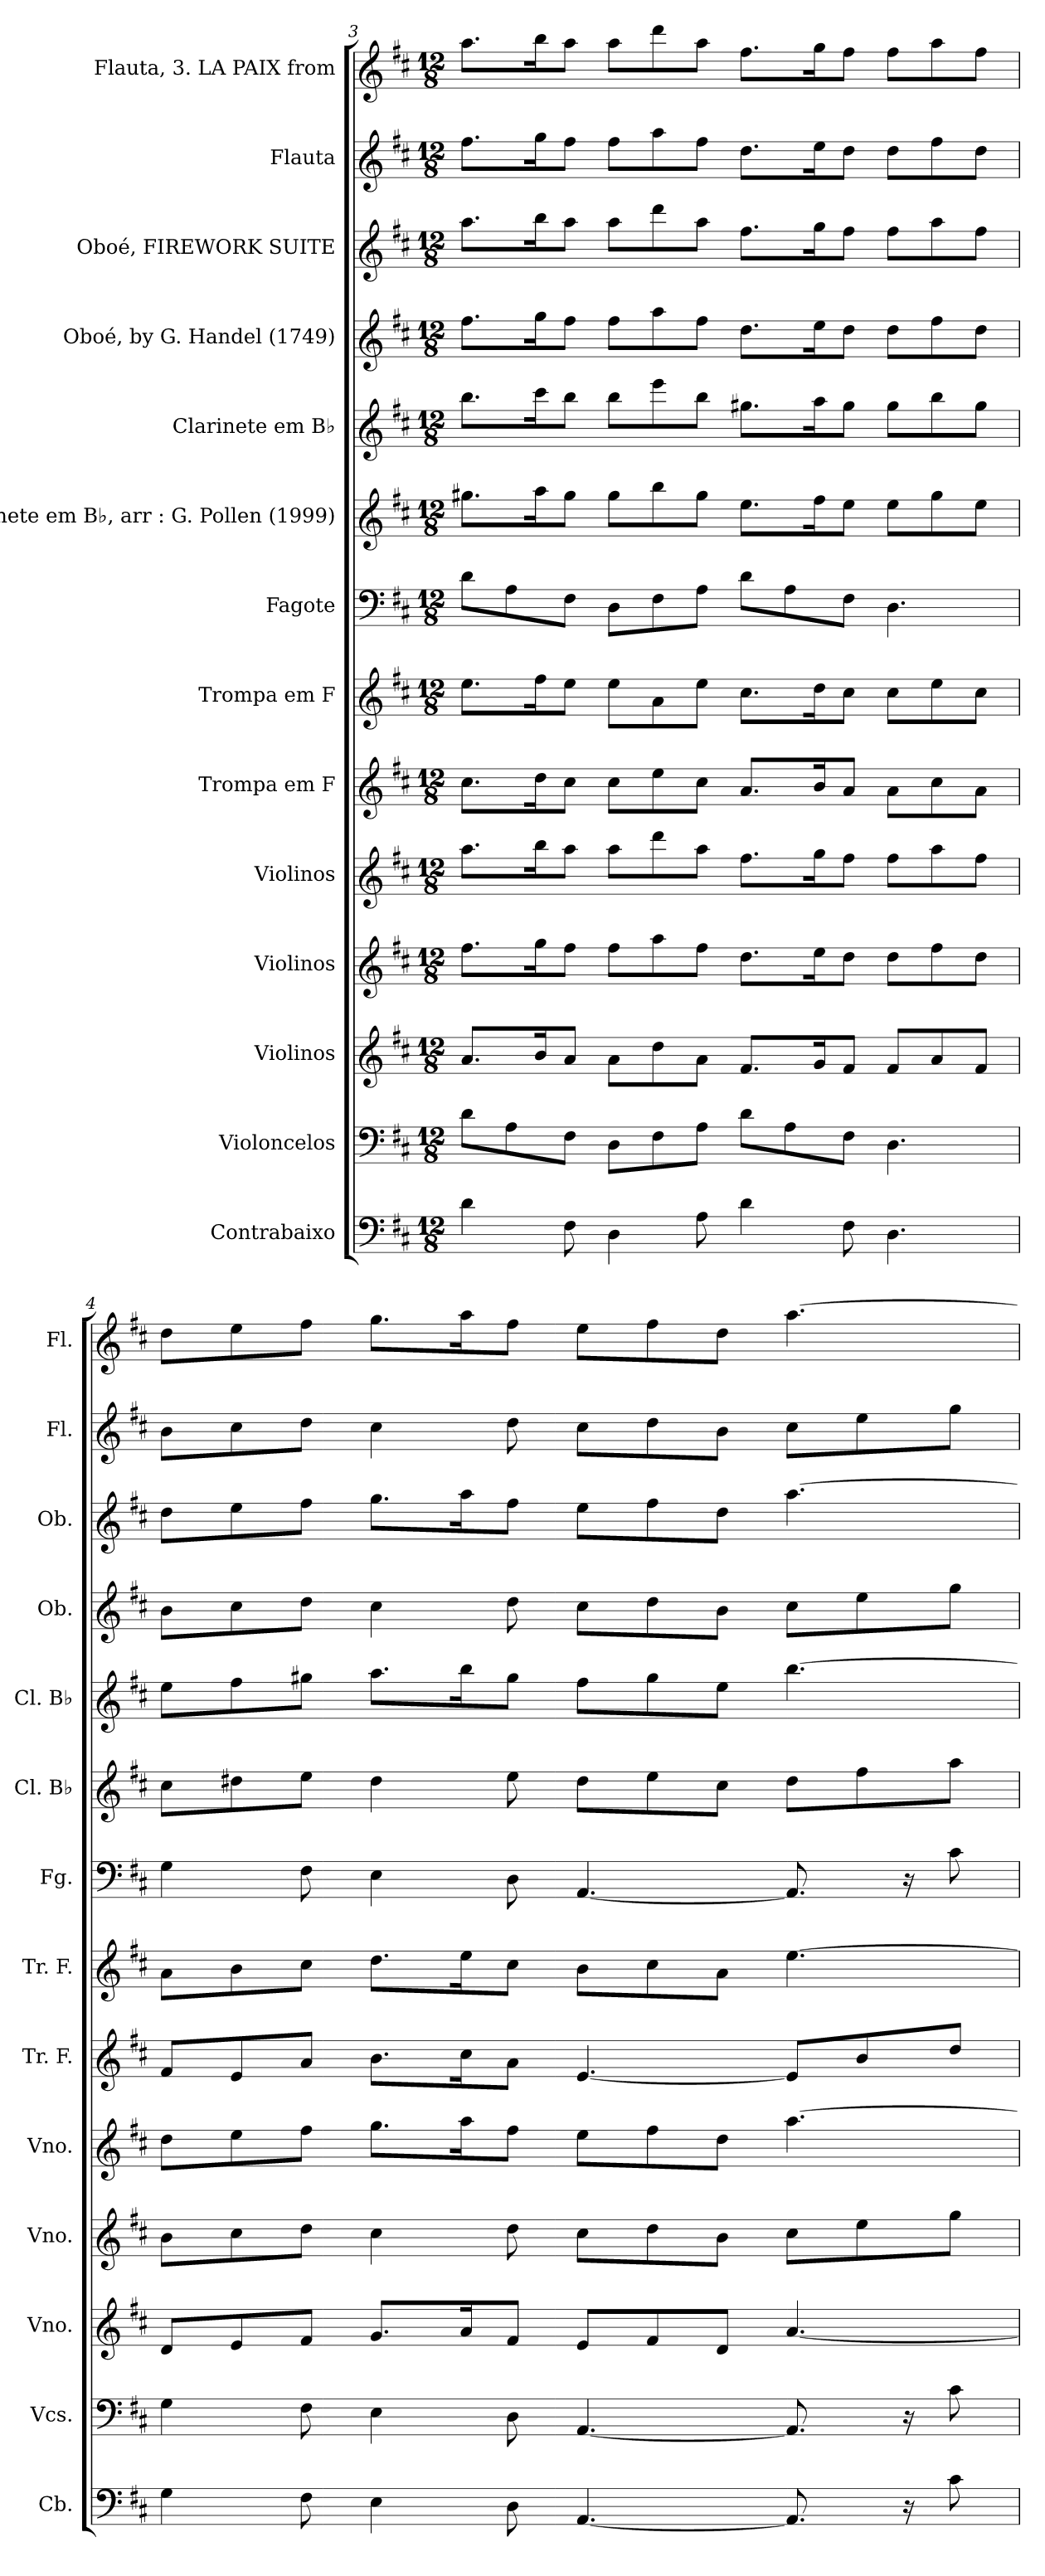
**kern	**kern	**kern	**kern	**kern	**kern	**kern	**kern	**kern	**kern	**kern	**kern	**kern	**kern
*part14	*part13	*part12	*part11	*part10	*part9	*part8	*part7	*part6	*part5	*part4	*part3	*part2	*part1
*staff14	*staff13	*staff12	*staff11	*staff10	*staff9	*staff8	*staff7	*staff6	*staff5	*staff4	*staff3	*staff2	*staff1
*I"Contrabaixo	*I"Violoncelos	*I"Violinos	*I"Violinos	*I"Violinos	*I"Trompa em F	*I"Trompa em F	*I"Fagote	*I"Clarinete em B♭, arr : G. Pollen (1999)	*I"Clarinete em B♭	*I"Oboé, by G. Handel (1749)	*I"Oboé, FIREWORK SUITE	*I"Flauta	*I"Flauta, 3. LA PAIX from
*I'Cb.	*I'Vcs.	*I'Vno.	*I'Vno.	*I'Vno.	*I'Tr. F.	*I'Tr. F.	*I'Fg.	*I'Cl. B♭	*I'Cl. B♭	*I'Ob.	*I'Ob.	*I'Fl.	*I'Fl.
*clefF4	*clefF4	*clefG2	*clefG2	*clefG2	*clefG2	*clefG2	*clefF4	*clefG2	*clefG2	*clefG2	*clefG2	*clefG2	*clefG2
*ITrd7c12	*	*	*	*	*ITrd4c7	*ITrd4c7	*	*ITrd1c2	*ITrd1c2	*	*	*	*
*k[f#c#]	*k[f#c#]	*k[f#c#]	*k[f#c#]	*k[f#c#]	*k[f#]	*k[f#]	*k[f#c#]	*k[]	*k[]	*k[f#c#]	*k[f#c#]	*k[f#c#]	*k[f#c#]
*M12/8	*M12/8	*M12/8	*M12/8	*M12/8	*M12/8	*M12/8	*M12/8	*M12/8	*M12/8	*M12/8	*M12/8	*M12/8	*M12/8
*MM54	*MM54	*MM54	*MM54	*MM54	*MM54	*MM54	*MM54	*MM54	*MM54	*MM54	*MM54	*MM54	*MM54
=3	=3	=3	=3	=3	=3	=3	=3	=3	=3	=3	=3	=3	=3
4D\	8d\L	8.a/L	8.ff#\L	8.aa\L	8.f#\L	8.a\L	8d\L	8.ff#X\L	8.aa\L	8.ff#\L	8.aa\L	8.ff#\L	8.aa\L
.	8A\	.	.	.	.	.	8A\	.	.	.	.	.	.
.	.	16b/K	16gg\K	16bb\K	16g\K	16b\K	.	16gg\K	16bb\K	16gg\K	16bb\K	16gg\K	16bb\K
8FF#\	8F#\J	8a/J	8ff#\J	8aa\J	8f#\J	8a\J	8F#\J	8ff#\J	8aa\J	8ff#\J	8aa\J	8ff#\J	8aa\J
*	*	*	*	*	*	*	*	*	*	*	*	*	*MM50
4DD\	8D\L	8a\L	8ff#\L	8aa\L	8f#\L	8a\L	8D\L	8ff#\L	8aa\L	8ff#\L	8aa\L	8ff#\L	8aa\L
.	8F#\	8dd\	8aa\	8ddd\	8a\	8d\	8F#\	8aa\	8ddd\	8aa\	8ddd\	8aa\	8ddd\
8AA\	8A\J	8a\J	8ff#\J	8aa\J	8f#\J	8a\J	8A\J	8ff#\J	8aa\J	8ff#\J	8aa\J	8ff#\J	8aa\J
*	*	*	*	*	*	*	*	*	*	*	*	*	*MM54
4D\	8d\L	8.f#/L	8.dd\L	8.ff#\L	8.d/L	8.f#\L	8d\L	8.dd\L	8.ff#X\L	8.dd\L	8.ff#\L	8.dd\L	8.ff#\L
.	8A\	.	.	.	.	.	8A\	.	.	.	.	.	.
.	.	16g/K	16ee\K	16gg\K	16e/K	16g\K	.	16ee\K	16gg\K	16ee\K	16gg\K	16ee\K	16gg\K
8FF#\	8F#\J	8f#/J	8dd\J	8ff#\J	8d/J	8f#\J	8F#\J	8dd\J	8ff#\J	8dd\J	8ff#\J	8dd\J	8ff#\J
*	*	*	*	*	*	*	*	*	*	*	*	*	*MM48
4.DD\	4.D\	8f#/L	8dd\L	8ff#\L	8d\L	8f#\L	4.D\	8dd\L	8ff#\L	8dd\L	8ff#\L	8dd\L	8ff#\L
.	.	8a/	8ff#\	8aa\	8f#\	8a\	.	8ff#\	8aa\	8ff#\	8aa\	8ff#\	8aa\
.	.	8f#/J	8dd\J	8ff#\J	8d\J	8f#\J	.	8dd\J	8ff#\J	8dd\J	8ff#\J	8dd\J	8ff#\J
!!LO:PB:g=z
=4	=4	=4	=4	=4	=4	=4	=4	=4	=4	=4	=4	=4	=4
*	*	*	*	*	*	*	*	*	*	*	*	*	*MM50
4GG\	4G\	8d/L	8b\L	8dd\L	8B/L	8d\L	4G\	8b\L	8dd\L	8b\L	8dd\L	8b\L	8dd\L
.	.	8e/	8cc#\	8ee\	8A/	8e\	.	8cc#X\	8ee\	8cc#\	8ee\	8cc#\	8ee\
8FF#\	8F#\	8f#/J	8dd\J	8ff#\J	8d/J	8f#\J	8F#\	8dd\J	8ff#X\J	8dd\J	8ff#\J	8dd\J	8ff#\J
4EE\	4E\	8.g/L	4cc#\	8.gg\L	8.e\L	8.g\L	4E\	4cc#\	8.gg\L	4cc#\	8.gg\L	4cc#\	8.gg\L
.	.	16a/K	.	16aa\K	16f#\K	16a\K	.	.	16aa\K	.	16aa\K	.	16aa\K
8DD\	8D\	8f#/J	8dd\	8ff#\J	8d\J	8f#\J	8D\	8dd\	8ff#\J	8dd\	8ff#\J	8dd\	8ff#\J
[4.AAA/	[4.AA/	8e/L	8cc#\L	8ee\L	[4.A/	8e\L	[4.AA/	8cc#\L	8ee\L	8cc#\L	8ee\L	8cc#\L	8ee\L
*	*	*	*	*	*	*	*	*	*	*	*	*	*MM44
.	.	8f#/	8dd\	8ff#\	.	8f#\	.	8dd\	8ff#\	8dd\	8ff#\	8dd\	8ff#\
*	*	*	*	*	*	*	*	*	*	*	*	*	*MM42
.	.	8d/J	8b\J	8dd\J	.	8d\J	.	8b\J	8dd\J	8b\J	8dd\J	8b\J	8dd\J
*	*	*	*	*	*	*	*	*	*	*	*	*	*MM50
8.AAA/]	8.AA/]	[4.a/	8cc#\L	[4.aa\	8A/L]	[4.a\	8.AA/]	8cc#\L	[4.aa\	8cc#\L	[4.aa\	8cc#\L	[4.aa\
.	.	.	8ee\	.	8e/	.	.	8ee\	.	8ee\	.	8ee\	.
16r	16r	.	.	.	.	.	16r	.	.	.	.	.	.
8C#\	8c#\	.	8gg\J	.	8g/J	.	8c#\	8gg\J	.	8gg\J	.	8gg\J	.
=	=	=	=	=	=	=	=	=	=	=	=	=	=
*-	*-	*-	*-	*-	*-	*-	*-	*-	*-	*-	*-	*-	*-
